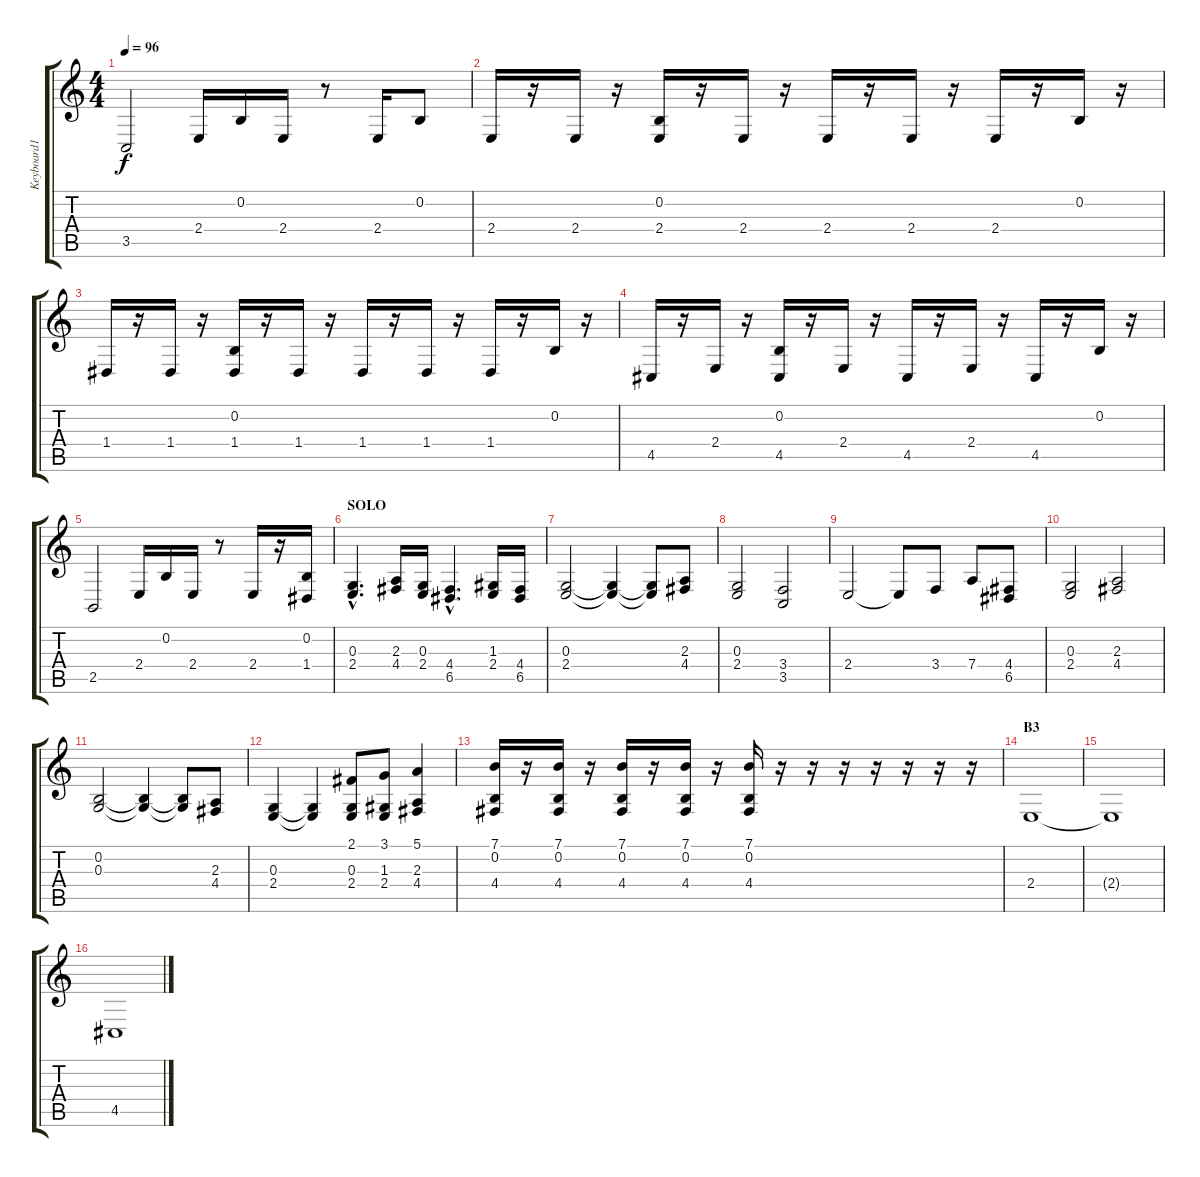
\track ("Keyboard1" "Keyboard1") {instrument brightacousticpiano}
\staff {score tabs}
\tuning (E4 B3 G3 D3 A2 E2) {hide}
\ts (4 4)
\tempo 96
\clef g2
\ks c
3.5.2{dy f} 2.4.16 0.2.16 2.4.16 r.8 2.4.16 0.2.8 |
2.4.16 r.16 2.4.16 r.16 (0.2 2.4).16 r.16 2.4.16 r.16 2.4.16 r.16 2.4.16 r.16 2.4.16 r.16 0.2.16 r.16 |
1.4.16 r.16 1.4.16 r.16 (0.2 1.4).16 r.16 1.4.16 r.16 1.4.16 r.16 1.4.16 r.16 1.4.16 r.16 0.2.16 r.16 |
4.5.16 r.16 2.4.16 r.16 (0.2 4.5).16 r.16 2.4.16 r.16 4.5.16 r.16 2.4.16 r.16 4.5.16 r.16 0.2.16 r.16 |
2.5.2 2.4.16 0.2.16 2.4.16 r.8 2.4.16 r.16 (0.2 1.4).16 |
\section ("" "SOLO")
(0.3{hac} 2.4{hac}).4{d} (2.3 4.4).16 (0.3 2.4).16 (4.4{hac} 6.5{hac}).4{d} (1.3 2.4).16 (4.4 6.5).16 |
(0.3 2.4).2 (0.3{t} 2.4{t}).4 (0.3{t} 2.4{t}).8 (2.3 4.4).8 |
(0.3 2.4).2 (3.4 3.5).2 |
2.4.2 2.4{t}.8 3.4.8 7.4.8 (4.4 6.5).8 |
(0.3 2.4).2 (2.3 4.4).2 |
(0.2 0.3).2 (0.2{t} 0.3{t}).4 (0.2{t} 0.3{t}).8 (2.3 4.4).8 |
(0.3 2.4).4 (0.3{t} 2.4{t}).4 (2.1 0.3 2.4).8 (3.1 1.3 2.4).8 (5.1 2.3 4.4).4 |
(7.1 0.2 4.4).16 r.16 (7.1 0.2 4.4).16 r.16 (7.1 0.2 4.4).16 r.16 (7.1 0.2 4.4).16 r.16 (7.1 0.2 4.4).16 r.16 r.16 r.16 r.16 r.16 r.16 r.16 |
\section ("" "B3")
2.4.1 |
2.4{t}.1 |
4.5.1
